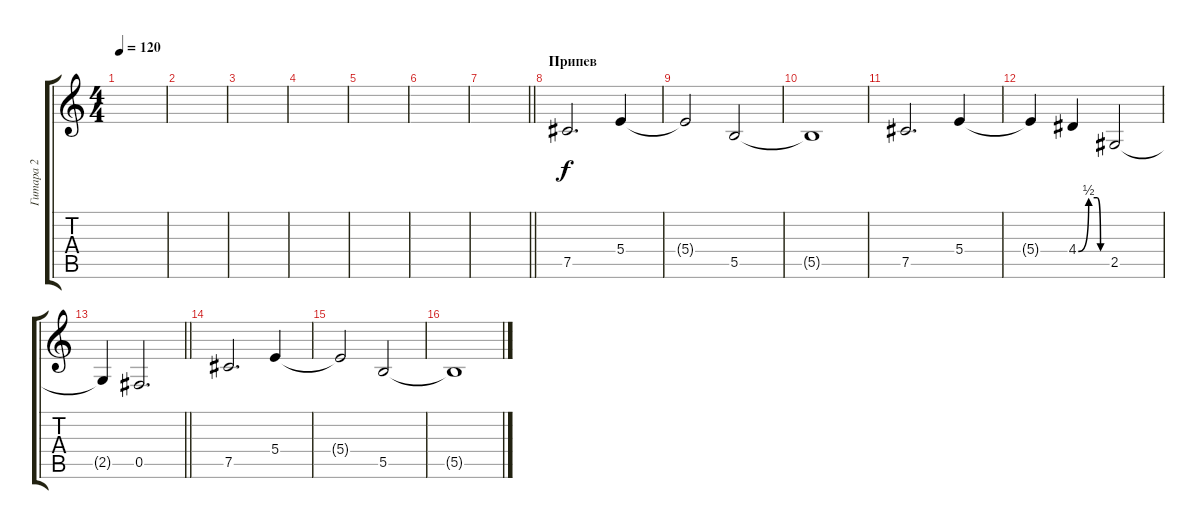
\track ("Гитара 2" "Гитара 2") {instrument distortionguitar}
\staff {score tabs}
\tuning (Db4 Ab3 E3 B2 Gb2 Db2) {hide}
\ts (4 4)
\tempo 120
\clef g2
\ks c
|
|
|
|
|
|
\barLineRight lightlight
|
\section ("" "Припев")
7.5.2{d} 5.4.4 |
5.4{t}.2 5.5.2 |
5.5{t}.1 |
7.5.2{d} 5.4.4 |
5.4{t}.4 4.4{be (custom 0 0 22 2 40 2 47 0 60 0)}.4 2.5.2 |
\barLineRight lightlight
2.5{t}.4 0.5.2{d} |
7.5.2{d} 5.4.4 |
5.4{t}.2 5.5.2 |
5.5{t}.1
